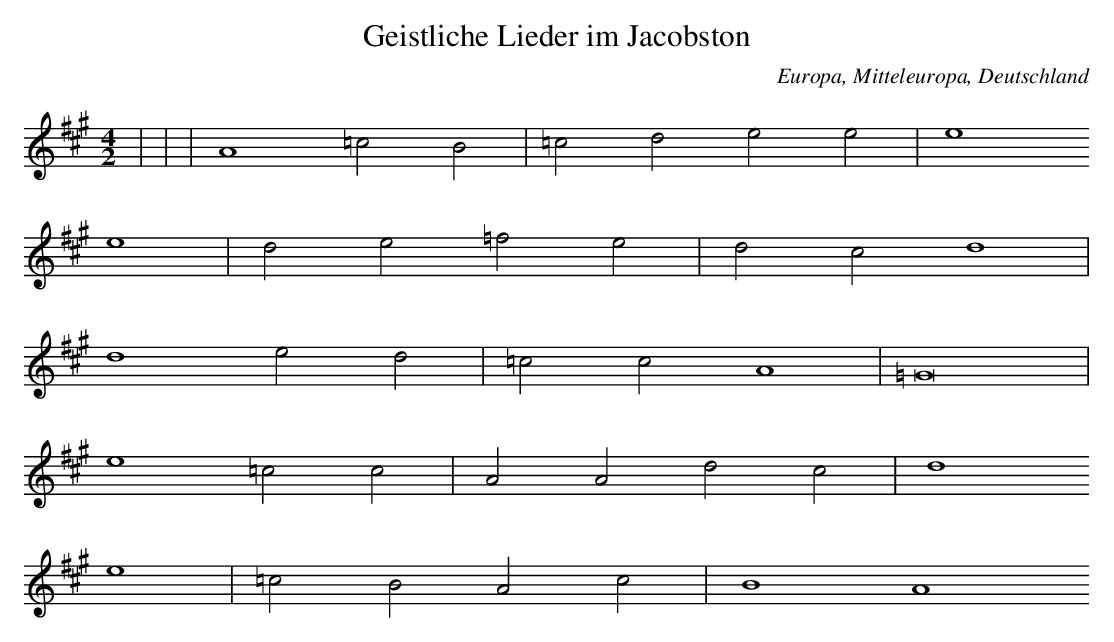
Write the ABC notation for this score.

X:1
T: Geistliche Lieder im Jacobston
O: Europa, Mitteleuropa, Deutschland
M: 4/2
L: 1/2
K: A
 |  |  | A2=cB | =cdee | e2
e2 | de=fe | dcd2 |
d2ed | =ccA2 | =G4 |
e2=cc | AAdc | d2
e2 | =cBAc | B2A2
